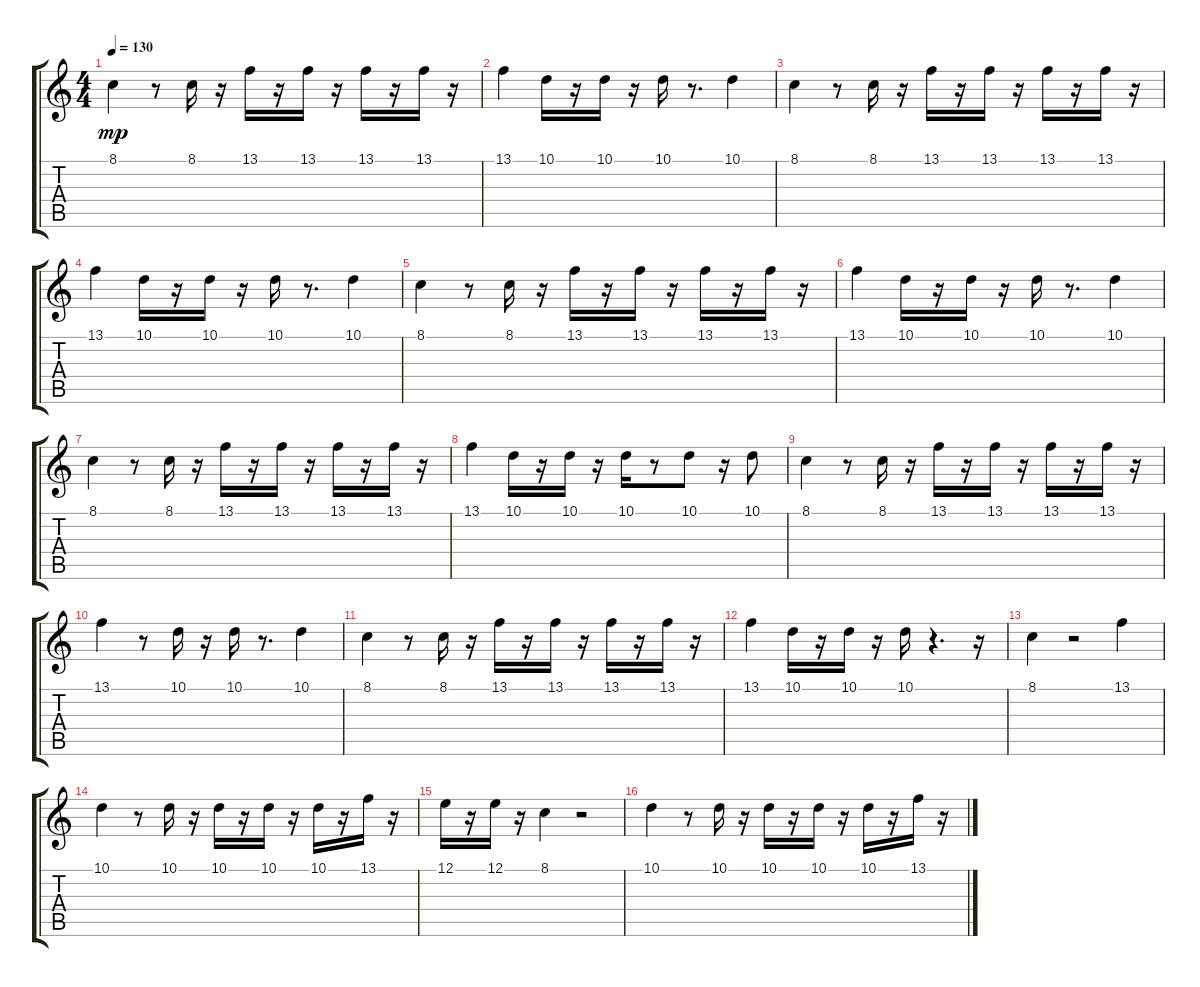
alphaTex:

\track "" {instrument acousticgrandpiano}
\staff {score tabs}
\tuning (E4 B3 G3 D3 A2 E2) {hide}
\ts (4 4)
\tempo 130
\clef g2
\ks c
8.1.4{dy mp} r.8 8.1.16 r.16 13.1.16 r.16 13.1.16 r.16 13.1.16 r.16 13.1.16 r.16 |
13.1.4 10.1.16 r.16 10.1.16 r.16 10.1.16 r.8{d} 10.1.4 |
8.1.4 r.8 8.1.16 r.16 13.1.16 r.16 13.1.16 r.16 13.1.16 r.16 13.1.16 r.16 |
13.1.4 10.1.16 r.16 10.1.16 r.16 10.1.16 r.8{d} 10.1.4 |
8.1.4 r.8 8.1.16 r.16 13.1.16 r.16 13.1.16 r.16 13.1.16 r.16 13.1.16 r.16 |
13.1.4 10.1.16 r.16 10.1.16 r.16 10.1.16 r.8{d} 10.1.4 |
8.1.4 r.8 8.1.16 r.16 13.1.16 r.16 13.1.16 r.16 13.1.16 r.16 13.1.16 r.16 |
13.1.4 10.1.16 r.16 10.1.16 r.16 10.1.16 r.8 10.1.8 r.16 10.1.8 |
8.1.4 r.8 8.1.16 r.16 13.1.16 r.16 13.1.16 r.16 13.1.16 r.16 13.1.16 r.16 |
13.1.4 r.8 10.1.16 r.16 10.1.16 r.8{d} 10.1.4 |
8.1.4 r.8 8.1.16 r.16 13.1.16 r.16 13.1.16 r.16 13.1.16 r.16 13.1.16 r.16 |
13.1.4 10.1.16 r.16 10.1.16 r.16 10.1.16 r.4{d} r.16 |
8.1.4 r.2 13.1.4 |
10.1.4 r.8 10.1.16 r.16 10.1.16 r.16 10.1.16 r.16 10.1.16 r.16 13.1.16 r.16 |
12.1.16 r.16 12.1.16 r.16 8.1.4 r.2 |
10.1.4 r.8 10.1.16 r.16 10.1.16 r.16 10.1.16 r.16 10.1.16 r.16 13.1.16 r.16
